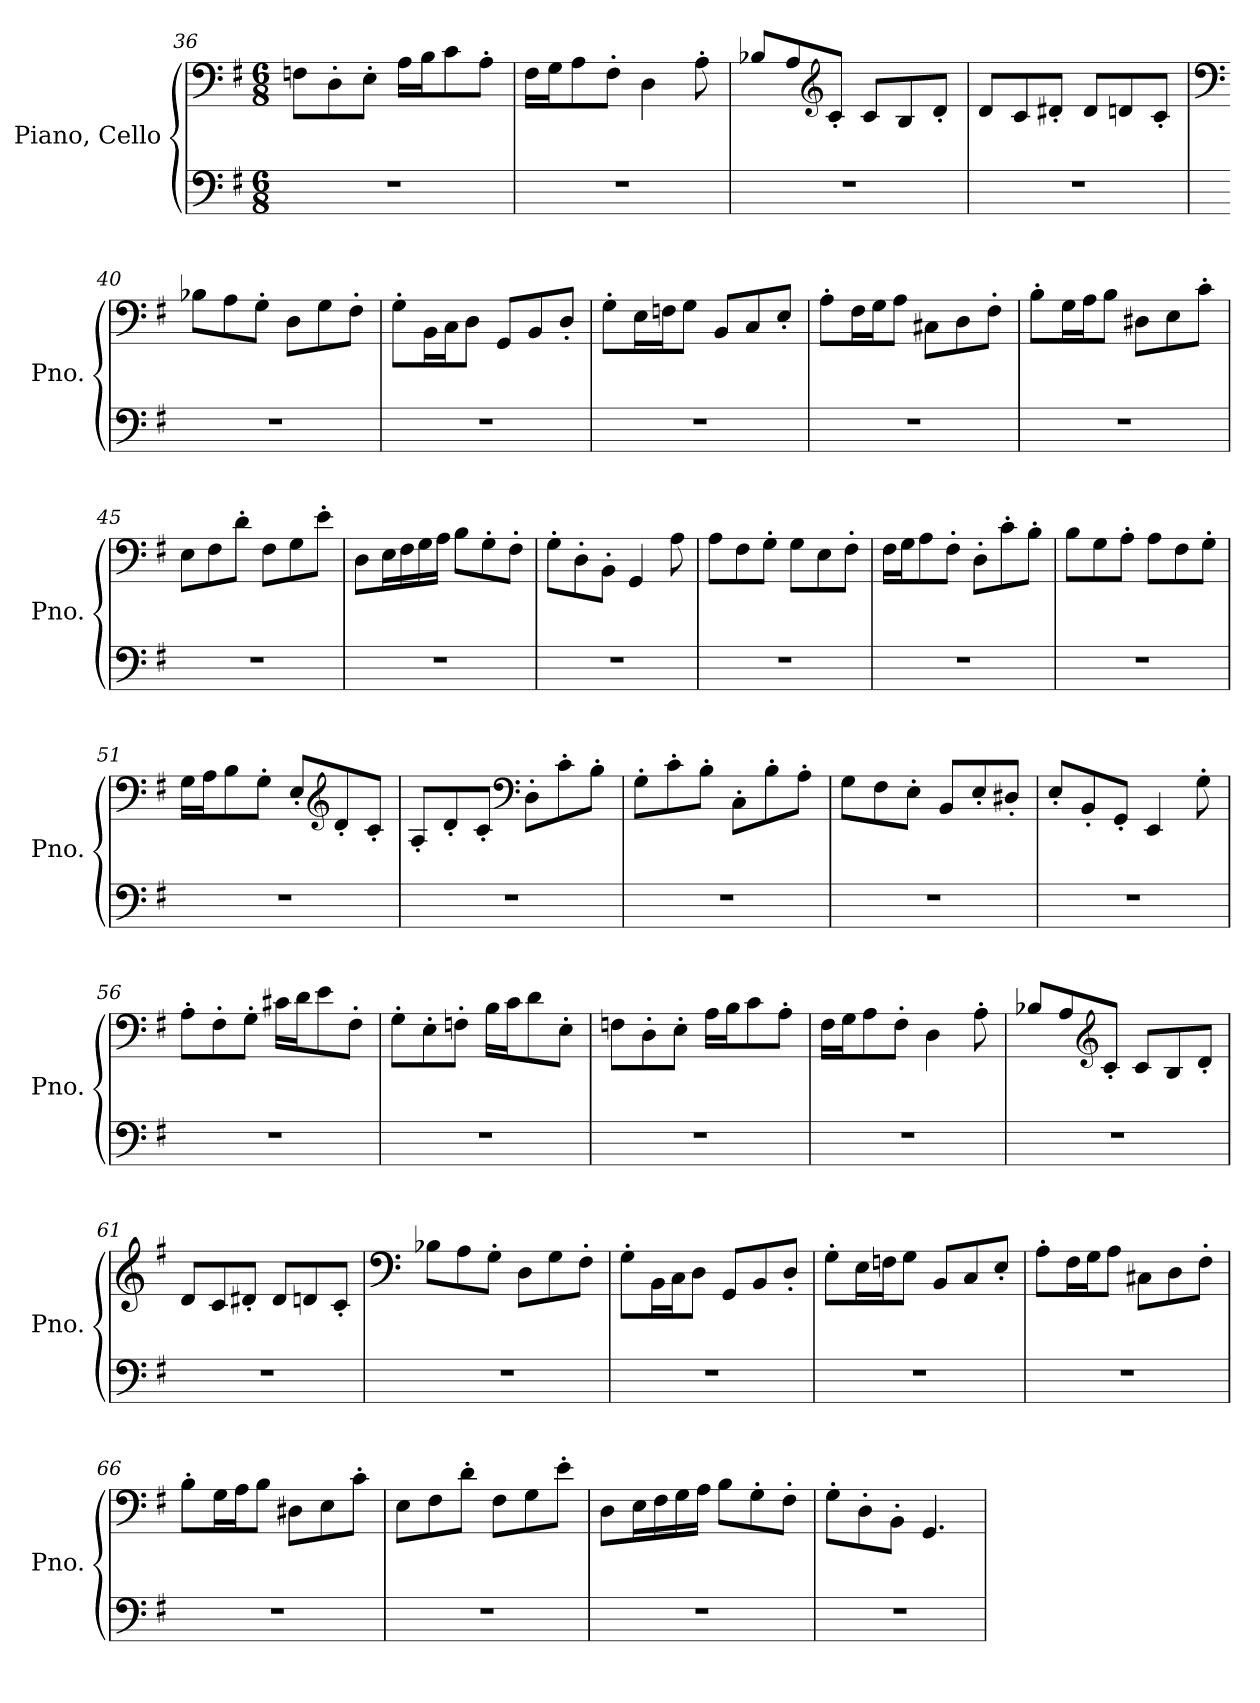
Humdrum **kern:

**kern	**kern
*part1	*part1
*staff2	*staff1
*I"Piano, Cello	*
*I'Pno.	*
*clefF4	*clefF4
*k[f#]	*k[f#]
*M6/8	*M6/8
=36	=36
2.r	8Fn\L
.	8D'\
.	8E'\J
.	16A\LL
.	16B\J
.	8c\
.	8A'\J
!!LO:LB:g=z
=37	=37
2.r	16F#\LL
.	16G\J
.	8A\
.	8F#'\J
.	4D\
.	8A'\
=38	=38
2.r	8B-X/L
.	8A/
*	*clefG2
.	8c'/J
.	8c/L
.	8B-/
.	8d'/J
=39	=39
2.r	8d/L
.	8c/
.	8d#X'/J
.	8d#/L
.	8dn/
.	8c'/J
=40	=40
*	*clefF4
2.r	8B-X\L
.	8A\
.	8G'\J
.	8D\L
.	8G\
.	8F#'\J
=41	=41
2.r	8G'\L
.	16BB\L
.	16C\J
.	8D\J
.	8GG/L
.	8BB/
.	8D'/J
!!LO:LB:g=z
=42	=42
2.r	8G'\L
.	16E\L
.	16Fn\J
.	8G\J
.	8BB/L
.	8C/
.	8E'/J
=43	=43
2.r	8A'\L
.	16F#\L
.	16G\J
.	8A\J
.	8C#X\L
.	8D\
.	8F#'\J
=44	=44
2.r	8B'\L
.	16G\L
.	16A\J
.	8B\J
.	8D#X\L
.	8E\
.	8c'\J
=45	=45
2.r	8E\L
.	8F#\
.	8d'\J
.	8F#\L
.	8G\
.	8e'\J
=46	=46
2.r	8D\L
.	16E\L
.	16F#\
.	16G\
.	16A\JJ
.	8B\L
.	8G'\
.	8F#'\J
!!LO:LB:g=z
=47	=47
2.r	8G'\L
.	8D'\
.	8BB'\J
.	4GG/
.	8A\
=48	=48
2.r	8A\L
.	8F#\
.	8G'\J
.	8G\L
.	8E\
.	8F#'\J
=49	=49
2.r	16F#\LL
.	16G\J
.	8A\
.	8F#'\J
.	8D'\L
.	8c'\
.	8B'\J
=50	=50
2.r	8B\L
.	8G\
.	8A'\J
.	8A\L
.	8F#\
.	8G'\J
=51	=51
2.r	16G\LL
.	16A\J
.	8B\
.	8G'\J
.	8E'/L
*	*clefG2
.	8d'/
.	8c'/J
=52	=52
2.r	8A'/L
.	8d'/
.	8c'/J
*	*clefF4
.	8D'\L
.	8c'\
.	8B'\J
!!LO:LB:g=z
=53	=53
2.r	8G'\L
.	8c'\
.	8B'\J
.	8C'\L
.	8B'\
.	8A'\J
=54	=54
2.r	8G\L
.	8F#\
.	8E'\J
.	8BB/L
.	8E'/
.	8D#X'/J
=55	=55
2.r	8E'/L
.	8BB'/
.	8GG'/J
.	4EE/
.	8G'\
=56	=56
2.r	8A'\L
.	8F#'\
.	8G'\J
.	16c#X\LL
.	16d\J
.	8e\
.	8F#'\J
=57	=57
2.r	8G'\L
.	8E'\
.	8Fn'\J
.	16B\LL
.	16c\J
.	8d\
.	8E'\J
!!LO:LB:g=z
=58	=58
2.r	8Fn\L
.	8D'\
.	8E'\J
.	16A\LL
.	16B\J
.	8c\
.	8A'\J
=59	=59
2.r	16F#\LL
.	16G\J
.	8A\
.	8F#'\J
.	4D\
.	8A'\
=60	=60
2.r	8B-X/L
.	8A/
*	*clefG2
.	8c'/J
.	8c/L
.	8B-/
.	8d'/J
=61	=61
2.r	8d/L
.	8c/
.	8d#X'/J
.	8d#/L
.	8dn/
.	8c'/J
=62	=62
*	*clefF4
2.r	8B-X\L
.	8A\
.	8G'\J
.	8D\L
.	8G\
.	8F#'\J
!!LO:PB:g=z
=63	=63
2.r	8G'\L
.	16BB\L
.	16C\J
.	8D\J
.	8GG/L
.	8BB/
.	8D'/J
=64	=64
2.r	8G'\L
.	16E\L
.	16Fn\J
.	8G\J
.	8BB/L
.	8C/
.	8E'/J
=65	=65
2.r	8A'\L
.	16F#\L
.	16G\J
.	8A\J
.	8C#X\L
.	8D\
.	8F#'\J
=66	=66
2.r	8B'\L
.	16G\L
.	16A\J
.	8B\J
.	8D#X\L
.	8E\
.	8c'\J
=67	=67
2.r	8E\L
.	8F#\
.	8d'\J
.	8F#\L
.	8G\
.	8e'\J
!!LO:LB:g=z
=68	=68
*	*MM153
2.r	8D\L
.	16E\L
.	16F#\
.	16G\
.	16A\JJ
*	*MM147
.	8B\L
.	8G'\
*	*MM141
.	8F#'\J
=69	=69
*	*MM137
2.r	8G'\L
*	*MM127
.	8D'\
*	*MM111
.	8BB'\J
*	*MM86
.	4.GG/
=	=
*-	*-
